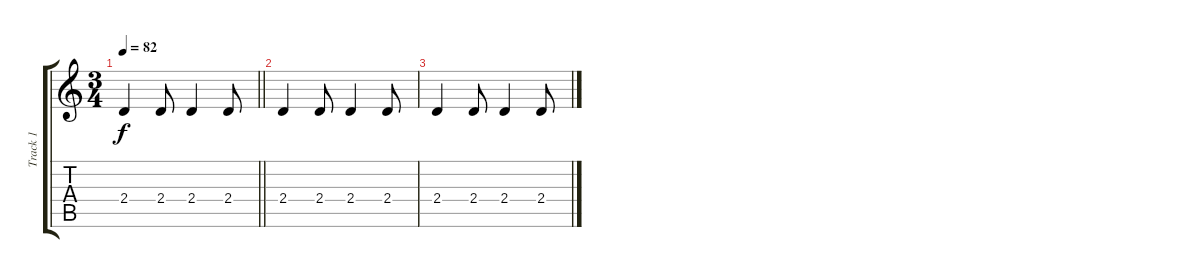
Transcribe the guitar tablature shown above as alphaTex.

\track ("Track 1" "Track 1") {instrument distortionguitar}
\staff {score tabs}
\tuning (D4 A3 F3 C3 G2 D2) {hide}
\ts (3 4)
\tempo 82
\clef g2
\barLineRight lightlight
\ks c
2.4.4{dy f volume 0} 2.4.8 2.4.4 2.4.8 |
2.4.4 2.4.8 2.4.4 2.4.8 |
2.4.4 2.4.8 2.4.4 2.4.8
